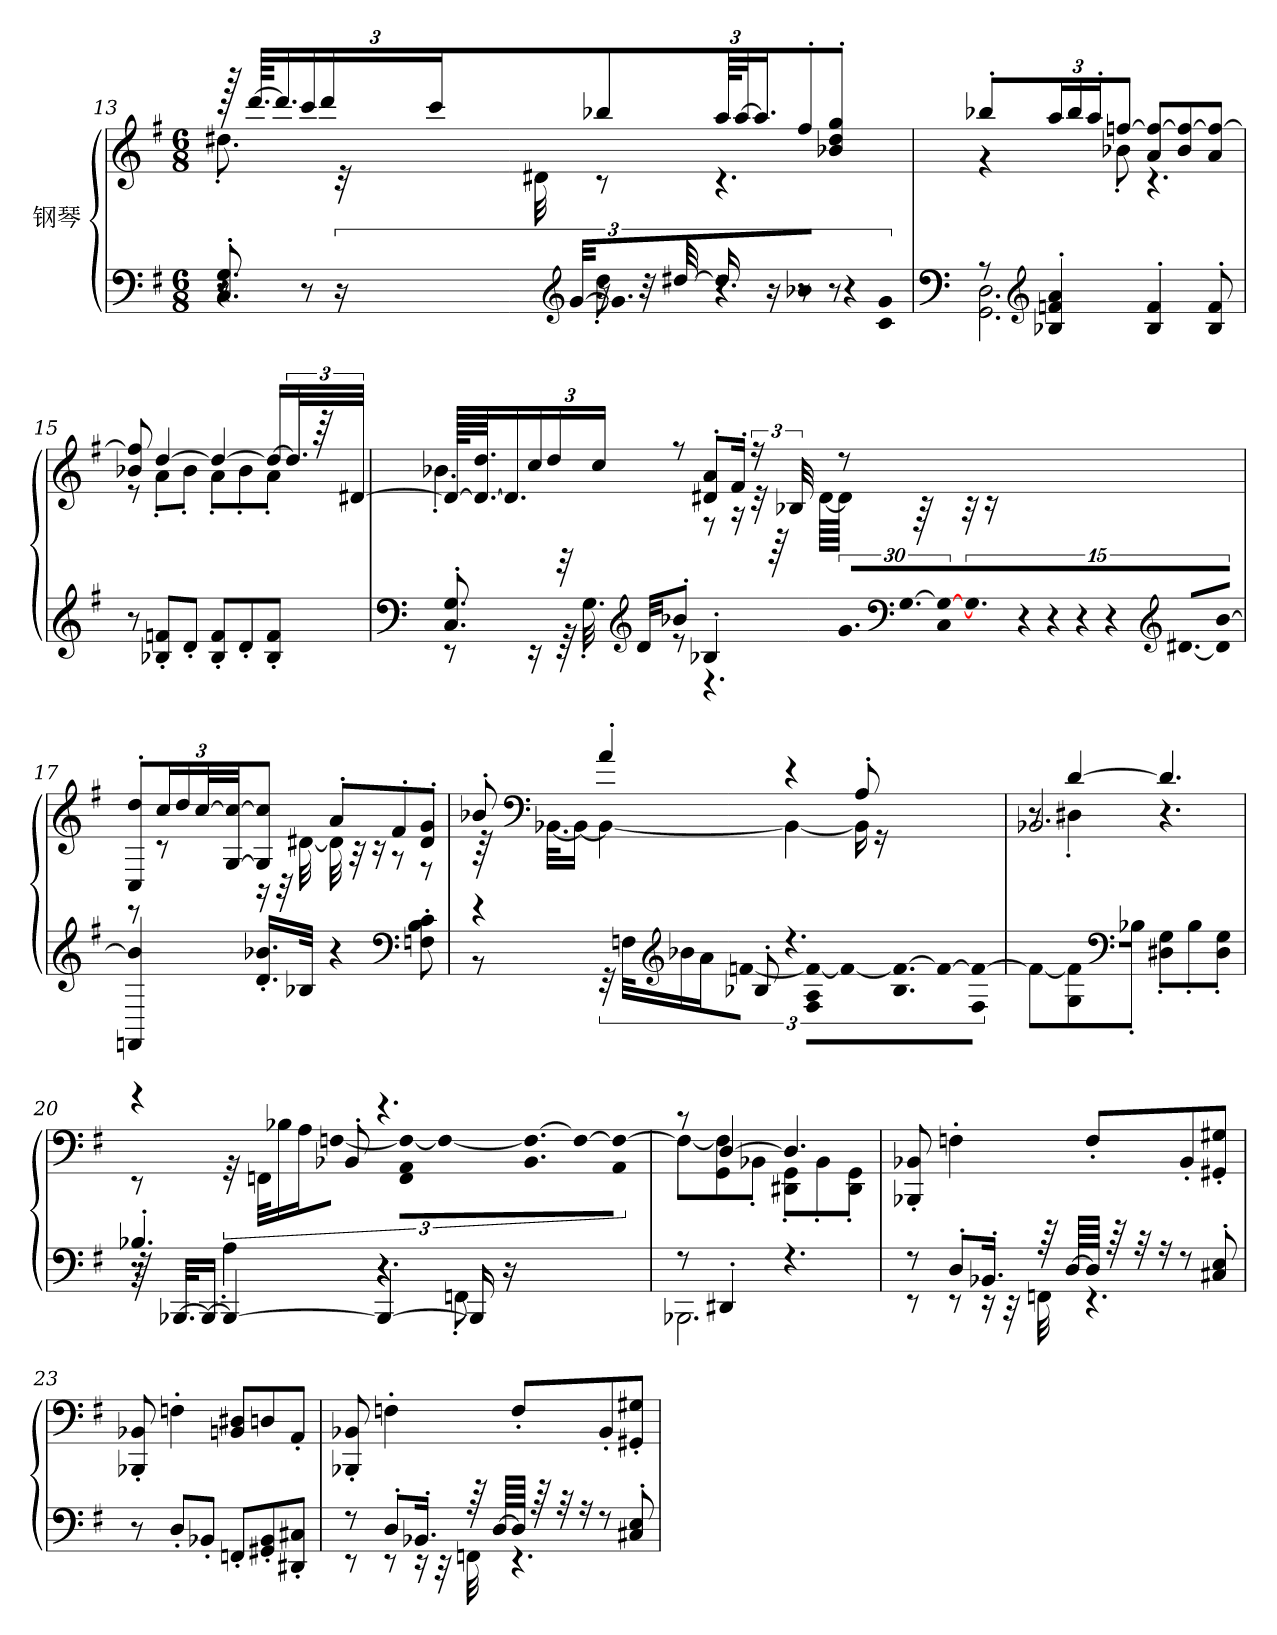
**kern	**kern
*part1	*part1
*staff2	*staff1
*I"钢琴	*
!!LO:LB:g=z
*clefF4	*clefG2
*k[f#]	*k[f#]
*M6/8	*M6/8
=13	=13
*^	*^
*	*^	*	*
8r	4r	8.C/' 8.G/'	128r	8.dd#X'\
.	.	.	[64.ddd/KKLL	.
.	.	.	16.ddd/]	.
*	*	*	*Xbrackettup	*
8r	.	.	24ccc/	.
.	.	.	24ddd/	.
.	.	24r	.	32r
.	.	.	24ccc/J	.
.	.	.	.	32d#X\
*clefG2	*	*	*	*
.	.	[48g/KLL	.	.
16r	8dd'\	16.g/]	8bb-X/	8r
32r	.	.	.	.
[32dd#X/	.	32b-X/JJk	.	.
16dd#/]	4.r	4r	96aa/KLL	4.r
.	.	.	[48aa/J	.
.	.	.	16.aa/J]	.
16r	.	.	.	.
8r	.	.	8ff#'/	.
8r	.	8c/ 8g/	8b-X/' 8dd#/' 8gg/'J	.
*v	*v	*v	*	*
!!LO:LB:g=z	!!
=14	=14	=14
*clefF4	*	*
*^	*	*
8r	2.GG\ 2.D\	8bb-X'/L	4r
*clefG2	*	*	*
4B-X/' 4fn/' 4a/'	.	24aa/L	.
.	.	24bb-/	.
.	.	24aa'/J	.
.	.	[8ffn/J	8b-X'\
4B-/' 4f/'	.	8a/ 8ff/_L	4.r
.	.	8b-/ 8ff/_	.
8B-/' 8f/'	.	8a/ 8ff/_J	.
*v	*v	*	*
=15	=15	=15
8r	8b-X/ 8ff/]	8r
8B-X/' 8fn/'L	[4dd/	8a'\L
8d'/J	.	8b-'\J
8B-/' 8f/'L	4dd/_	8a'\L
8d'/	.	8b-'\
8B-/' 8f/'J	16dd/LL_	8a'\J
*	*brackettup	*
.	48.dd/JJk]	.
.	96r	.
.	[48d#X/	.
!!LO:LB:g=z	!!
=16	=16	=16
*clefF4	*	*
*^	*	*
8.C/' 8.G/'	8r	128d#/KLLLL_	4.b-X'\
.	.	64.d#/_ 64.dd/JJ	.
.	.	16.d#/]	.
*	*	*Xbrackettup	*
.	16r	24cc/	.
.	.	24dd/	.
32r	64r	.	.
.	32.G'\	.	.
.	.	24cc/JJ	.
*clefG2	*	*	*
32d/KKL	.	.	.
8b-X'/J	8r	8r	.
4B-X'/	4.r	8d#X/' 8a/'L	8r
.	.	16f#'/Jk	16r
*	*	*brackettup	*
.	.	24r	32r
.	.	.	64r
.	.	48B-X/	.
.	.	.	[64d#\LLLL
!LO:N:vis=256.	!	!	!
1920%17g/LLLLL	.	8r	64d#\JJJJ]
*clefF4	*	*	*
!LO:N:vis=256.	!	!	!
[1920%17G/J	.	.	.
.	.	.	64r
!LO:N:vis=256%9	!	!	!
960%17C/ 960%17G/_	.	.	.
.	.	.	32r
1920ryy	.	.	.
!LO:N:vis=256.	!	!	!
1920%17G/JJJJk]	.	.	.
!LO:N:vis=128	!	!	!
1920%17r	.	.	.
!LO:N:vis=64	!	!	!
960%17r	.	.	.
.	.	.	16r
!LO:N:vis=64	!	!	!
960%17r	.	.	.
!LO:N:vis=128	!	!	!
1920%17r	.	.	.
1920ryy	.	.	.
*clefG2	*	*	*
!LO:N:vis=256.	!	!	!
[1920%17d#X/KLLLL	.	.	.
!LO:N:vis=256%9	!	!	!
960%17d#/] [960%17b-/JJJJ	.	.	.
*v	*v	*	*
!!LO:LB:g=z	!!
=17	=17	=17
4FFn/ 4b-/]	8C/' 8dd/'L	8r
*	*Xbrackettup	*
.	24cc/L	8r
.	24dd/	.
.	[48cc/L	.
.	[48G/ 48cc/_JJ	.
16.d/' 16.b-X/'LL	8G/] 8cc/]J	16r
.	.	32r
32B-X/JJk	.	[32d#X\
4r	8a'/L	32d#\]
.	.	32r
.	.	16r
.	8f#'/	8r
*clefF4	*	*
8Fn\' 8B-\' 8c\'	8d#/' 8g/'J	8r
!!LO:PB:g=z	!!
=18	=18	=18
*^	*	*
4r	8r	8b-X'/	64r
*	*	*clefF4	*
.	.	.	[32.BB-X\KLL
.	.	.	16BB-\JJ_
.	48r	4a'/	4BB-\_
.	48Fn\KLL	.	.
*clefG2	*	*	*
.	24b-X\	.	.
.	24a\J	.	.
8B-X'/	[8fn\J	.	.
4.r	8F\ 8A\ 8f\_L	4r	4BB-\_
.	64f\KLL_	.	.
.	32.B-\ 32.f\_J	.	.
.	16f\J_	.	.
.	8F\ 8f\_J	8A'/	16BB-\]
.	.	.	16r
=19	=19	=19	=19
*	*	*	*^
2.r	8f\L_	8r	8r	2.BB-X/
.	8G\ 8f\]	[4d/	4D#X'\	.
*clefF4	*	*	*	*
.	8B-X'\J	.	.	.
.	8D#X\' 8G\'L	4.d/]	4.r	.
.	8B-'\	.	.	.
.	8D#\' 8G\'J	.	.	.
*	*	*	*v	*v
!!LO:LB:g=z
=20	=20	=20	=20
*	*^	*	*
4.B-X'/	8r	64r	4r	8r
.	.	[32.BBB-X/KLL	.	.
.	.	16BBB-/JJ_	.	.
*	*	*	*	*brackettup
.	4A'\	4BBB-/_	.	48r
.	.	.	.	48FFn\KLL
.	.	.	.	24B-X\
.	.	.	.	24A\J
.	.	.	8BB-X'/	[8Fn\J
4.r	4r	4BBB-/_	4.r	8FF\ 8AA\ 8F\_L
.	.	.	.	64F\KLL_
.	.	.	.	32.BB-\ 32.F\_J
.	.	.	.	16F\J_
.	8FFn'\	16BBB-/]	.	8AA\ 8F\_J
.	.	16r	.	.
*	*v	*v	*	*
=21	=21	=21	=21
8r	2.BBB-X\	8r	8F\L_
4DD#X'/	.	[4D/	8GG\ 8F\]
.	.	.	8BB-X'\J
4.r	.	4.D/]	8DD#X\' 8GG\'L
.	.	.	8BB-'\
.	.	.	8DD#\' 8GG\'J
*	*	*v	*v
!!LO:LB:g=z
=22	=22	=22
8r	8r	8BBB-X/' 8BB-X/'
8D'/L	8r	4Fn'\
16.BB-X'/Jk	16r	.
.	32r	.
64r	32FFn\	.
[64D/LLLL	.	.
64D/JJJJ]	4.r	8F'/L
64r	.	.
32r	.	.
16r	.	.
8r	.	8BB-'/
8C#X/' 8E/'	.	8GG#X/' 8G#X/'J
*v	*v	*
=23	=23
8r	8BBB-X/' 8BB-X/'
8D'/L	4Fn'\
8BB-X'/J	.
8FFn'/L	8BBn/ 8D#X/L
8GG#X/' 8BB-/'	8Dn/
8DD#X/' 8C#X/'J	8AA'/J
!!LO:LB:g=z
=24	=24
*^	*
8r	8r	8BBB-X/' 8BB-X/'
8D'/L	8r	4Fn'\
16.BB-X'/Jk	16r	.
.	32r	.
64r	32FFn\	.
[64D/LLLL	.	.
64D/JJJJ]	4.r	8F'/L
64r	.	.
32r	.	.
16r	.	.
8r	.	8BB-'/
8C#X/' 8E/'	.	8GG#X/' 8G#X/'J
*v	*v	*
=	=
*-	*-
